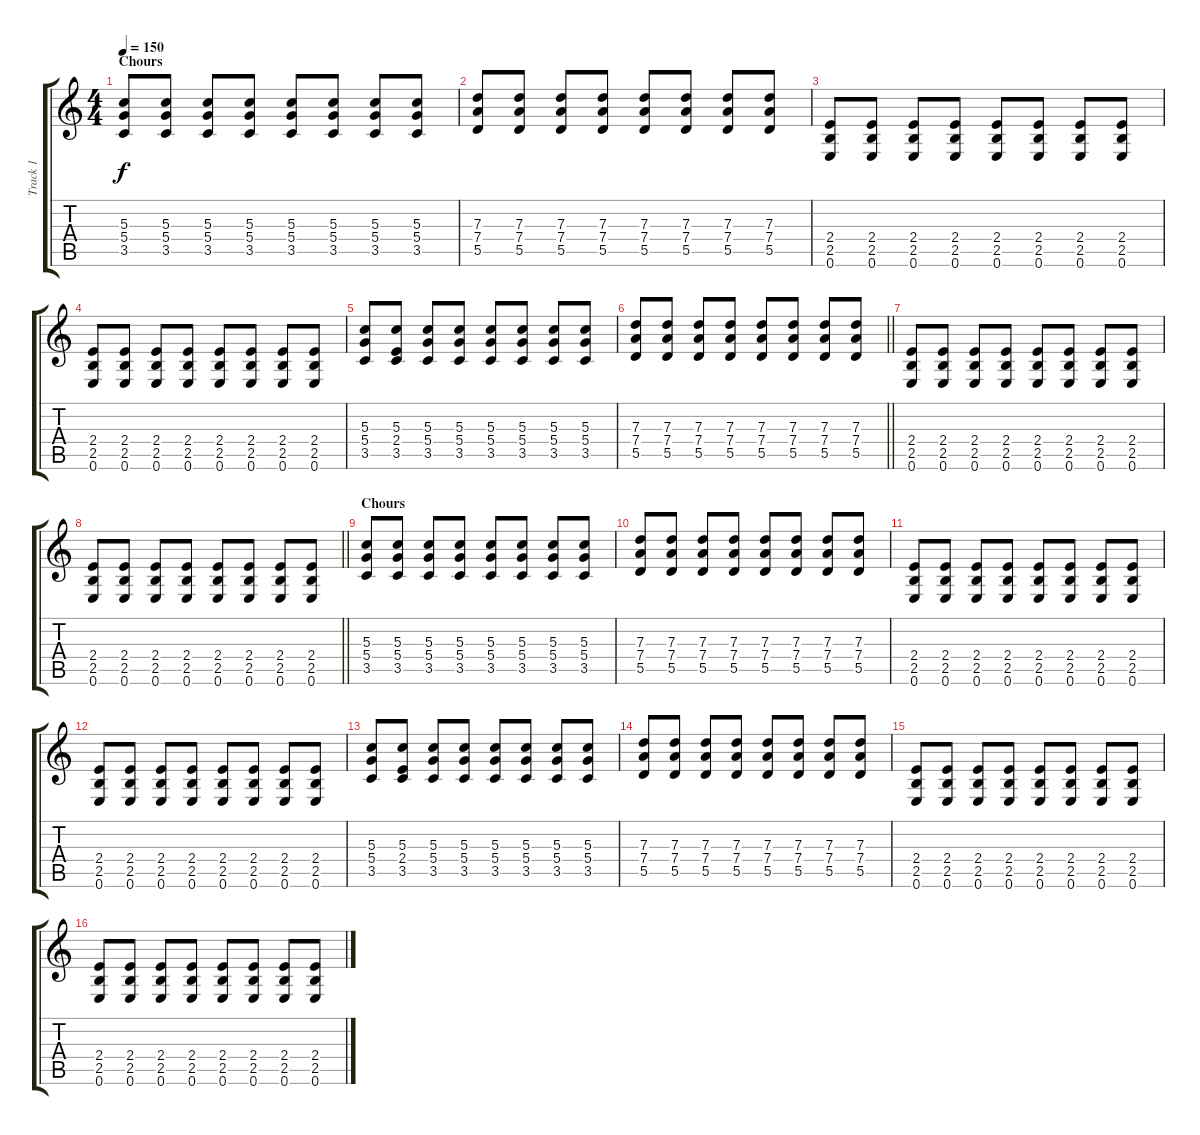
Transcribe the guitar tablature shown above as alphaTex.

\track ("Track 1" "Track 1") {instrument overdrivenguitar}
\staff {score tabs}
\tuning (E4 B3 G3 D3 A2 E2) {hide}
\ts (4 4)
\section ("" "Chours")
\tempo 150
\clef g2
\ks c
(5.3 5.4 3.5).8{dy f} (5.3 5.4 3.5).8 (5.3 5.4 3.5).8 (5.3 5.4 3.5).8 (5.3 5.4 3.5).8 (5.3 5.4 3.5).8 (5.3 5.4 3.5).8 (5.3 5.4 3.5).8 |
(7.3 7.4 5.5).8 (7.3 7.4 5.5).8 (7.3 7.4 5.5).8 (7.3 7.4 5.5).8 (7.3 7.4 5.5).8 (7.3 7.4 5.5).8 (7.3 7.4 5.5).8 (7.3 7.4 5.5).8 |
(2.4 2.5 0.6).8 (2.4 2.5 0.6).8 (2.4 2.5 0.6).8 (2.4 2.5 0.6).8 (2.4 2.5 0.6).8 (2.4 2.5 0.6).8 (2.4 2.5 0.6).8 (2.4 2.5 0.6).8 |
(2.4 2.5 0.6).8 (2.4 2.5 0.6).8 (2.4 2.5 0.6).8 (2.4 2.5 0.6).8 (2.4 2.5 0.6).8 (2.4 2.5 0.6).8 (2.4 2.5 0.6).8 (2.4 2.5 0.6).8 |
(5.3 5.4 3.5).8 (5.3 2.4 3.5).8 (5.3 5.4 3.5).8 (5.3 5.4 3.5).8 (5.3 5.4 3.5).8 (5.3 5.4 3.5).8 (5.3 5.4 3.5).8 (5.3 5.4 3.5).8 |
\barLineRight lightlight
(7.3 7.4 5.5).8 (7.3 7.4 5.5).8 (7.3 7.4 5.5).8 (7.3 7.4 5.5).8 (7.3 7.4 5.5).8 (7.3 7.4 5.5).8 (7.3 7.4 5.5).8 (7.3 7.4 5.5).8 |
(2.4 2.5 0.6).8 (2.4 2.5 0.6).8 (2.4 2.5 0.6).8 (2.4 2.5 0.6).8 (2.4 2.5 0.6).8 (2.4 2.5 0.6).8 (2.4 2.5 0.6).8 (2.4 2.5 0.6).8 |
\barLineRight lightlight
(2.4 2.5 0.6).8 (2.4 2.5 0.6).8 (2.4 2.5 0.6).8 (2.4 2.5 0.6).8 (2.4 2.5 0.6).8 (2.4 2.5 0.6).8 (2.4 2.5 0.6).8 (2.4 2.5 0.6).8 |
\section ("" "Chours")
(5.3 5.4 3.5).8 (5.3 5.4 3.5).8 (5.3 5.4 3.5).8 (5.3 5.4 3.5).8 (5.3 5.4 3.5).8 (5.3 5.4 3.5).8 (5.3 5.4 3.5).8 (5.3 5.4 3.5).8 |
(7.3 7.4 5.5).8 (7.3 7.4 5.5).8 (7.3 7.4 5.5).8 (7.3 7.4 5.5).8 (7.3 7.4 5.5).8 (7.3 7.4 5.5).8 (7.3 7.4 5.5).8 (7.3 7.4 5.5).8 |
(2.4 2.5 0.6).8 (2.4 2.5 0.6).8 (2.4 2.5 0.6).8 (2.4 2.5 0.6).8 (2.4 2.5 0.6).8 (2.4 2.5 0.6).8 (2.4 2.5 0.6).8 (2.4 2.5 0.6).8 |
(2.4 2.5 0.6).8 (2.4 2.5 0.6).8 (2.4 2.5 0.6).8 (2.4 2.5 0.6).8 (2.4 2.5 0.6).8 (2.4 2.5 0.6).8 (2.4 2.5 0.6).8 (2.4 2.5 0.6).8 |
(5.3 5.4 3.5).8 (5.3 2.4 3.5).8 (5.3 5.4 3.5).8 (5.3 5.4 3.5).8 (5.3 5.4 3.5).8 (5.3 5.4 3.5).8 (5.3 5.4 3.5).8 (5.3 5.4 3.5).8 |
(7.3 7.4 5.5).8 (7.3 7.4 5.5).8 (7.3 7.4 5.5).8 (7.3 7.4 5.5).8 (7.3 7.4 5.5).8 (7.3 7.4 5.5).8 (7.3 7.4 5.5).8 (7.3 7.4 5.5).8 |
(2.4 2.5 0.6).8 (2.4 2.5 0.6).8 (2.4 2.5 0.6).8 (2.4 2.5 0.6).8 (2.4 2.5 0.6).8 (2.4 2.5 0.6).8 (2.4 2.5 0.6).8 (2.4 2.5 0.6).8 |
(2.4 2.5 0.6).8 (2.4 2.5 0.6).8 (2.4 2.5 0.6).8 (2.4 2.5 0.6).8 (2.4 2.5 0.6).8 (2.4 2.5 0.6).8 (2.4 2.5 0.6).8 (2.4 2.5 0.6).8
